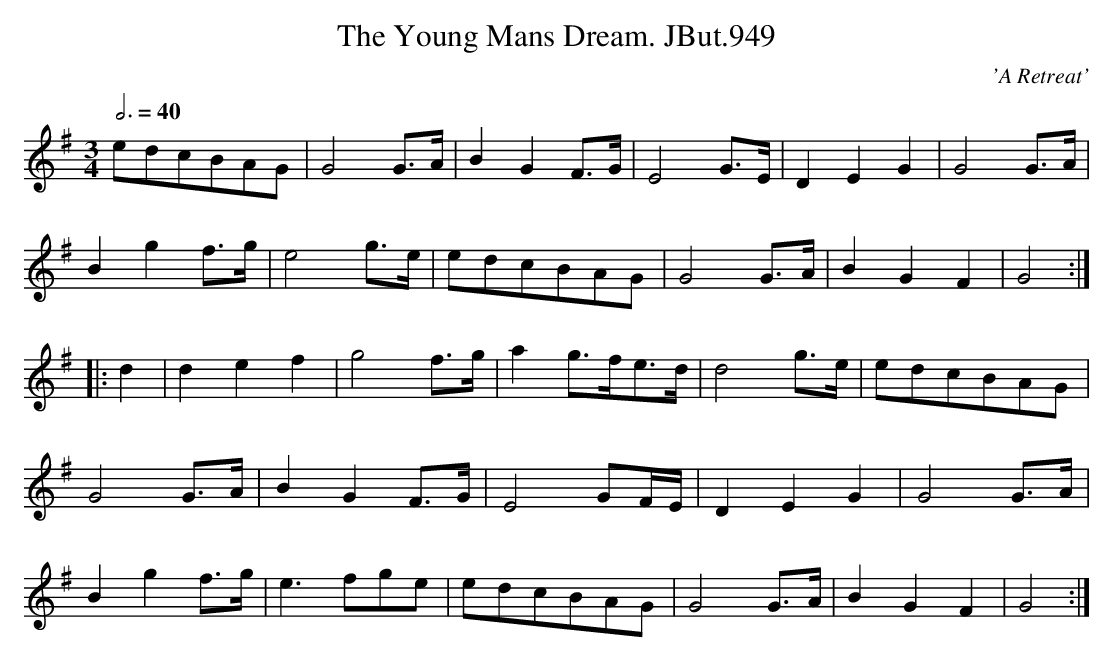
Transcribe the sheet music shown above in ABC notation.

X:1
T:Young Mans Dream. JBut.949, The
C:'A Retreat'
M:3/4
L:1/8
Q:3/4=40
K:G
edcBAG|G4G>A|B2G2F>G|E4G>E|D2E2G2|G4G>A|
B2g2f>g|e4g>e|edcBAG|G4G>A|B2G2F2|G4:|
|:d2|d2e2f2|g4f>g|a2g>fe>d|d4g>e|edcBAG|
G4G>A|B2G2F>G|E4GF/E/|D2E2G2|G4G>A|
B2g2f>g|e3 fge|edcBAG|G4G>A|B2G2F2|G4:|
